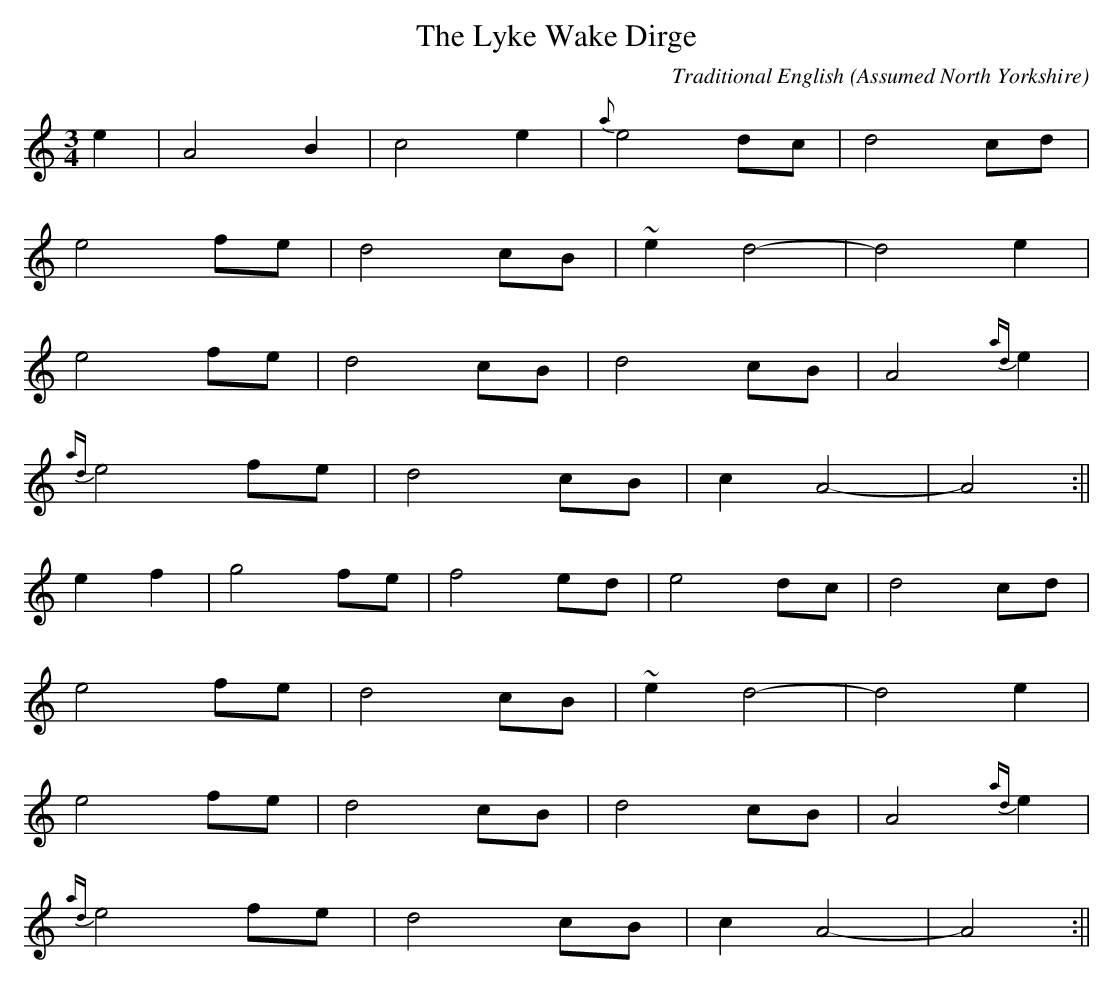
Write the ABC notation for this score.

X:1
T:The Lyke Wake Dirge
M:3/4
L:1/4
C:Traditional English
O:Assumed North Yorkshire
K:AAeo
e | A2 B | c2 e | {a}e2 d/c/ | d2 c/d/ |
e2 f/e/ | d2 c/B/ | ~e d2 -| d2 e |
e2 f/e/ | d2 c/B/ | d2 c/B/ | A2 {ad}e |
{ad}e2 f/e/ | d2 c/B/ | c A2- | A2 :||
ef | g2 f/e/ | f2 e/d/ | e2 d/c/ | d2 c/d/ |
e2 f/e/ | d2 c/B/ | ~e d2 -| d2 e |
e2 f/e/ | d2 c/B/ | d2 c/B/ | A2 {ad}e |
{ad}e2 f/e/ | d2 c/B/ | c A2- | A2 :||
